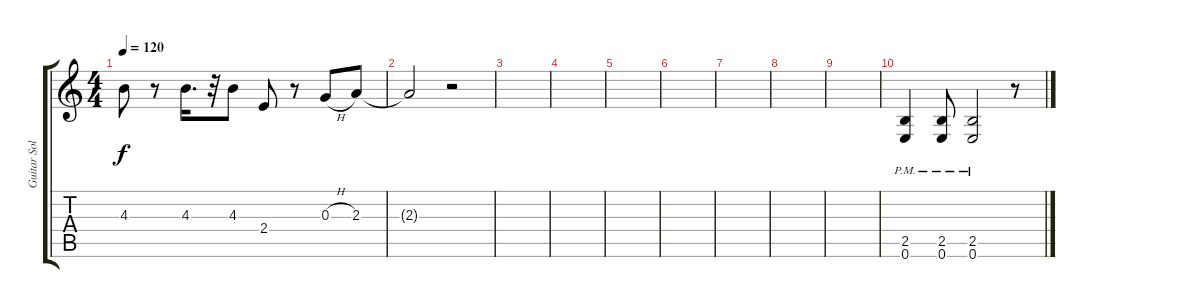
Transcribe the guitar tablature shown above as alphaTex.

\track ("Guitar Solo" "Guitar Sol") {instrument distortionguitar}
\staff {score tabs}
\tuning (E4 B3 G3 D3 A2 E2) {hide}
\ts (4 4)
\tempo 120
\clef g2
\ks c
4.3.8{dy f} r.8 4.3.16{d} r.32 4.3.8 2.4.8 r.8 0.3{h}.8 2.3.8 |
2.3{t}.2 r.2 |
|
|
|
|
|
|
|
(2.5{pm} 0.6{pm}).4 (2.5{pm} 0.6{pm}).8 (2.5{pm} 0.6{pm}).2 r.8
